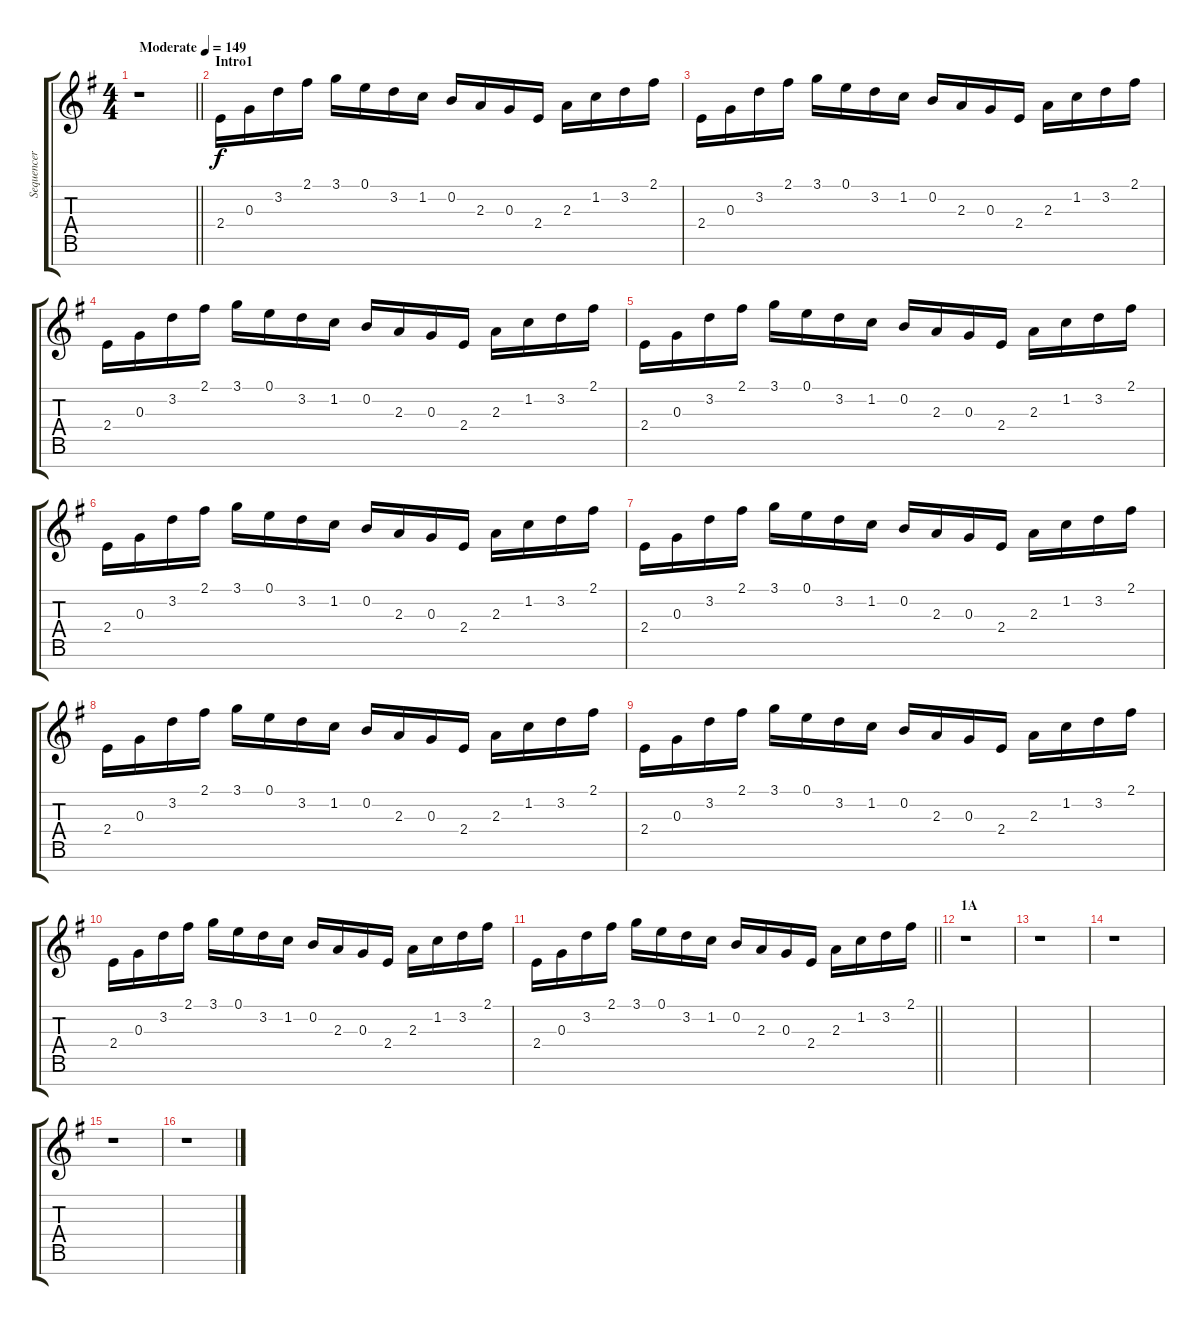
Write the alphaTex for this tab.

\track ("Sequencer" "Sequencer") {instrument pad3polysynth}
\staff {score tabs}
\tuning (E5 B4 G4 D4 A3 E3 B2) {hide}
\ts (4 4)
\tempo (149 "Moderate")
\clef g2
\barLineRight lightlight
\ks g
r.1{dy f instrument pad3polysynth} |
\section ("" "Intro1")
2.4.16 0.3.16 3.2.16 2.1.16 3.1.16 0.1.16 3.2.16 1.2.16 0.2.16 2.3.16 0.3.16 2.4.16 2.3.16 1.2.16 3.2.16 2.1.16 |
2.4.16 0.3.16 3.2.16 2.1.16 3.1.16 0.1.16 3.2.16 1.2.16 0.2.16 2.3.16 0.3.16 2.4.16 2.3.16 1.2.16 3.2.16 2.1.16 |
2.4.16 0.3.16 3.2.16 2.1.16 3.1.16 0.1.16 3.2.16 1.2.16 0.2.16 2.3.16 0.3.16 2.4.16 2.3.16 1.2.16 3.2.16 2.1.16 |
2.4.16 0.3.16 3.2.16 2.1.16 3.1.16 0.1.16 3.2.16 1.2.16 0.2.16 2.3.16 0.3.16 2.4.16 2.3.16 1.2.16 3.2.16 2.1.16 |
2.4.16 0.3.16 3.2.16 2.1.16 3.1.16 0.1.16 3.2.16 1.2.16 0.2.16 2.3.16 0.3.16 2.4.16 2.3.16 1.2.16 3.2.16 2.1.16 |
2.4.16 0.3.16 3.2.16 2.1.16 3.1.16 0.1.16 3.2.16 1.2.16 0.2.16 2.3.16 0.3.16 2.4.16 2.3.16 1.2.16 3.2.16 2.1.16 |
2.4.16 0.3.16 3.2.16 2.1.16 3.1.16 0.1.16 3.2.16 1.2.16 0.2.16 2.3.16 0.3.16 2.4.16 2.3.16 1.2.16 3.2.16 2.1.16 |
2.4.16 0.3.16 3.2.16 2.1.16 3.1.16 0.1.16 3.2.16 1.2.16 0.2.16 2.3.16 0.3.16 2.4.16 2.3.16 1.2.16 3.2.16 2.1.16 |
2.4.16 0.3.16 3.2.16 2.1.16 3.1.16 0.1.16 3.2.16 1.2.16 0.2.16 2.3.16 0.3.16 2.4.16 2.3.16 1.2.16 3.2.16 2.1.16 |
\barLineRight lightlight
2.4.16 0.3.16 3.2.16 2.1.16 3.1.16 0.1.16 3.2.16 1.2.16 0.2.16 2.3.16 0.3.16 2.4.16 2.3.16 1.2.16 3.2.16 2.1.16 |
\section ("" "1A")
r.1 |
r.1 |
r.1 |
r.1 |
r.1
